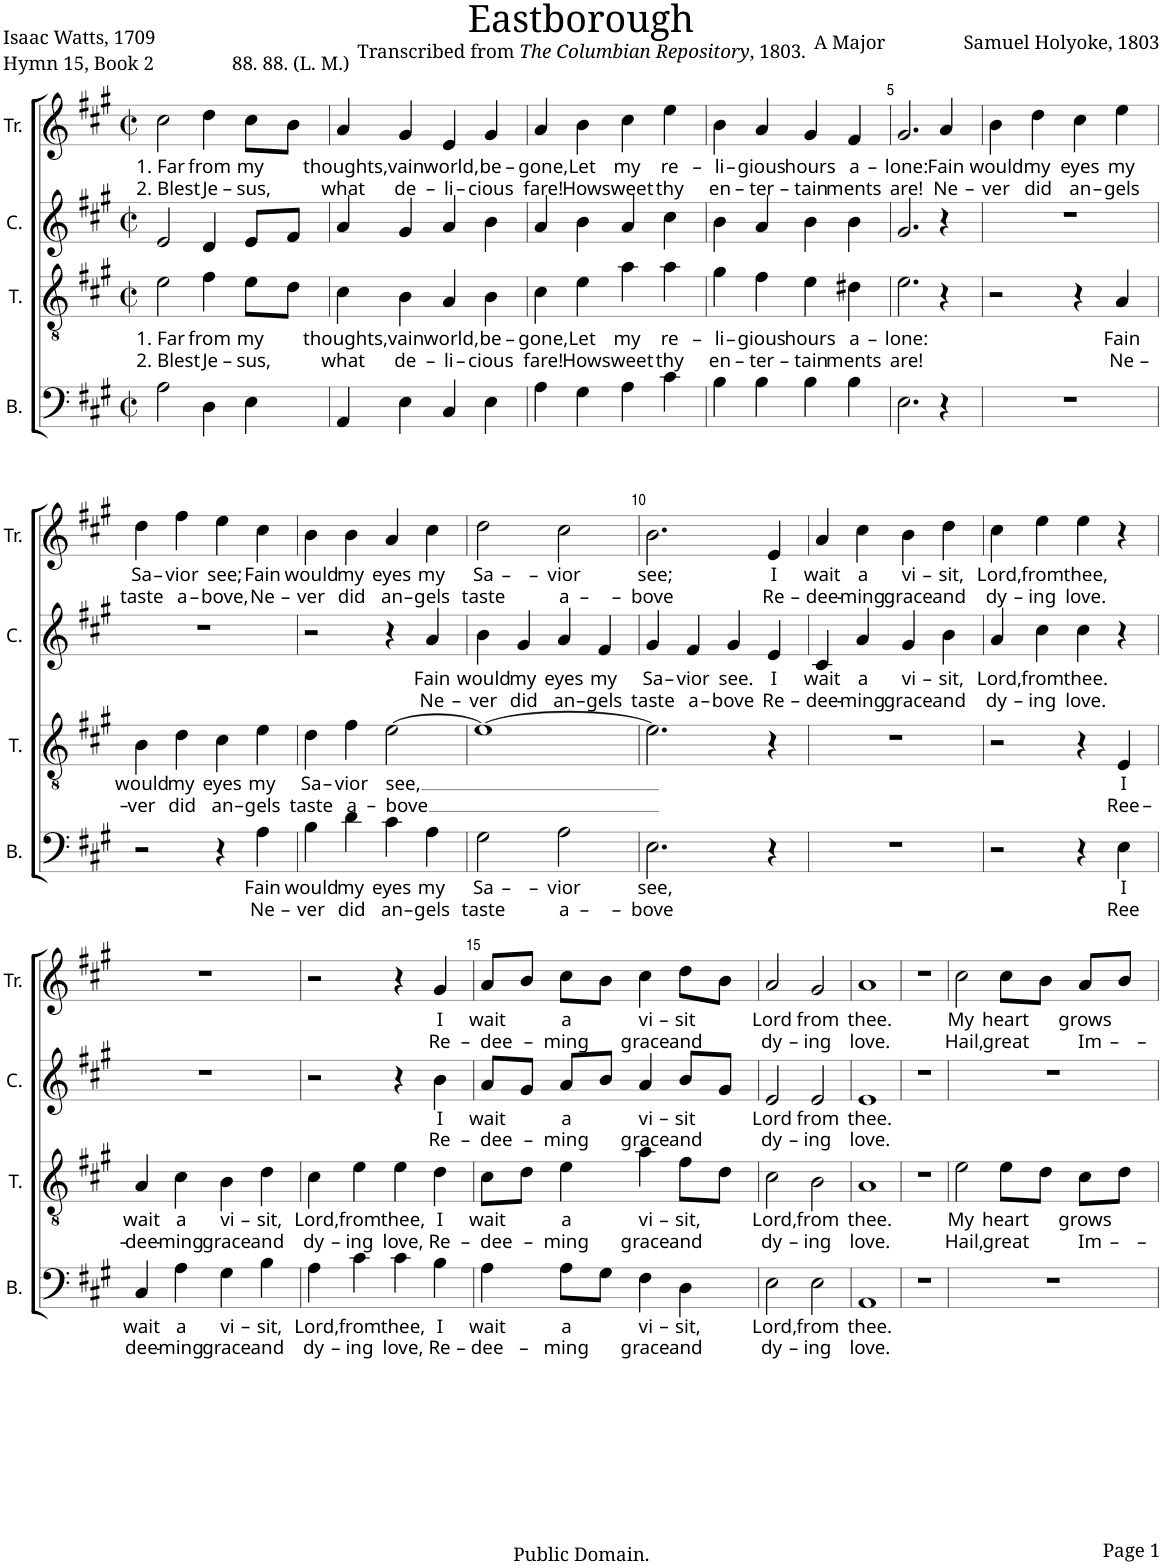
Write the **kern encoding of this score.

**kern	**text	**text	**kern	**text	**text	**kern	**text	**text	**kern	**text	**text
*part4	*part4	*part4	*part3	*part3	*part3	*part2	*part2	*part2	*part1	*part1	*part1
*staff4	*staff4	*staff4	*staff3	*staff3	*staff3	*staff2	*staff2	*staff2	*staff1	*staff1	*staff1
*I"B.	*	*	*I"T.	*	*	*I"C.	*	*	*I"Tr.	*	*
*I'B.	*	*	*I'T.	*	*	*I'C.	*	*	*I'Tr.	*	*
*clefF4	*	*	*clefGv2	*	*	*clefG2	*	*	*clefG2	*	*
*k[f#c#g#]	*	*	*k[f#c#g#]	*	*	*k[f#c#g#]	*	*	*k[f#c#g#]	*	*
*M2/2	*	*	*M2/2	*	*	*M2/2	*	*	*M2/2	*	*
*met(c|)	*	*	*met(c|)	*	*	*met(c|)	*	*	*met(c|)	*	*
=1	=1	=1	=1	=1	=1	=1	=1	=1	=1	=1	=1
!	!	!	!	!LO:LY:b	!LO:LY:b	!	!	!	!	!LO:LY:b	!LO:LY:b
2A\	.	.	2e\	1. Far	2. Blest	2e/	.	.	2cc#\	1. Far	2. Blest
!	!	!	!	!LO:LY:b	!LO:LY:b	!	!	!	!	!LO:LY:b	!LO:LY:b
4D\	.	.	4f#\	from	Je-	4d/	.	.	4dd\	from	Je-
!	!	!	!	!LO:LY:b	!LO:LY:b	!	!	!	!	!LO:LY:b	!LO:LY:b
4E\	.	.	8e\L	my	-sus,	8e/L	.	.	8cc#\L	my	-sus,
.	.	.	8d\J	.	.	8f#/J	.	.	8b\J	.	.
=2	=2	=2	=2	=2	=2	=2	=2	=2	=2	=2	=2
!	!	!	!	!LO:LY:b	!LO:LY:b	!	!	!	!	!LO:LY:b	!LO:LY:b
4AA/	.	.	4c#\	thoughts,	what	4a/	.	.	4a/	thoughts,	what
!	!	!	!	!LO:LY:b	!LO:LY:b	!	!	!	!	!LO:LY:b	!LO:LY:b
4E\	.	.	4B\	vain	de-	4g#/	.	.	4g#/	vain	de-
!	!	!	!	!LO:LY:b	!LO:LY:b	!	!	!	!	!LO:LY:b	!LO:LY:b
4C#/	.	.	4A/	world,	-li-	4a/	.	.	4e/	world,	-li-
!	!	!	!	!LO:LY:b	!LO:LY:b	!	!	!	!	!LO:LY:b	!LO:LY:b
4E\	.	.	4B\	be-	-cious	4b\	.	.	4g#/	be-	-cious
=3	=3	=3	=3	=3	=3	=3	=3	=3	=3	=3	=3
!	!	!	!	!LO:LY:b	!LO:LY:b	!	!	!	!	!LO:LY:b	!LO:LY:b
4A\	.	.	4c#\	-gone,	fare!	4a/	.	.	4a/	-gone,	fare!
!	!	!	!	!LO:LY:b	!LO:LY:b	!	!	!	!	!LO:LY:b	!LO:LY:b
4G#\	.	.	4e\	Let	How	4b\	.	.	4b\	Let	How
!	!	!	!	!LO:LY:b	!LO:LY:b	!	!	!	!	!LO:LY:b	!LO:LY:b
4A\	.	.	4a\	my	sweet	4a/	.	.	4cc#\	my	sweet
!	!	!	!	!LO:LY:b	!LO:LY:b	!	!	!	!	!LO:LY:b	!LO:LY:b
4c#\	.	.	4a\	re-	thy	4cc#\	.	.	4ee\	re-	thy
=4	=4	=4	=4	=4	=4	=4	=4	=4	=4	=4	=4
!	!	!	!	!LO:LY:b	!LO:LY:b	!	!	!	!	!LO:LY:b	!LO:LY:b
4B\	.	.	4g#\	-li-	en-	4b\	.	.	4b\	-li-	en-
!	!	!	!	!LO:LY:b	!LO:LY:b	!	!	!	!	!LO:LY:b	!LO:LY:b
4B\	.	.	4f#\	-gious	-ter-	4a/	.	.	4a/	-gious	-ter-
!	!	!	!	!LO:LY:b	!LO:LY:b	!	!	!	!	!LO:LY:b	!LO:LY:b
4B\	.	.	4e\	hours	-tain-	4b\	.	.	4g#/	hours	-tain-
!	!	!	!	!LO:LY:b	!LO:LY:b	!	!	!	!	!LO:LY:b	!LO:LY:b
4B\	.	.	4d#X\	a-	-ments	4b\	.	.	4f#/	a-	-ments
=5	=5	=5	=5	=5	=5	=5	=5	=5	=5	=5	=5
!	!	!	!	!LO:LY:b	!LO:LY:b	!	!	!	!	!LO:LY:b	!LO:LY:b
2.E\	.	.	2.e\	-lone:	are!	2.g#/	.	.	2.g#/	-lone:	are!
!	!	!	!	!	!	!	!	!	!	!LO:LY:b	!LO:LY:b
4r	.	.	4r	.	.	4r	.	.	4a/	Fain	Ne-
=6	=6	=6	=6	=6	=6	=6	=6	=6	=6	=6	=6
!	!	!	!	!	!	!	!	!	!	!LO:LY:b	!LO:LY:b
1r	.	.	2r	.	.	1r	.	.	4b\	would	-ver
!	!	!	!	!	!	!	!	!	!	!LO:LY:b	!LO:LY:b
.	.	.	.	.	.	.	.	.	4dd\	my	did
!	!	!	!	!	!	!	!	!	!	!LO:LY:b	!LO:LY:b
.	.	.	4r	.	.	.	.	.	4cc#\	eyes	an-
!	!	!	!	!LO:LY:b	!LO:LY:b	!	!	!	!	!LO:LY:b	!LO:LY:b
.	.	.	4A/	Fain	Ne-	.	.	.	4ee\	my	-gels
!!LO:LB:g=z
=7	=7	=7	=7	=7	=7	=7	=7	=7	=7	=7	=7
!	!	!	!	!LO:LY:b	!LO:LY:b	!	!	!	!	!LO:LY:b	!LO:LY:b
2r	.	.	4B\	would	-ver	1r	.	.	4dd\	Sa-	taste
!	!	!	!	!LO:LY:b	!LO:LY:b	!	!	!	!	!LO:LY:b	!LO:LY:b
.	.	.	4d\	my	did	.	.	.	4ff#\	-vior	a-
!	!	!	!	!LO:LY:b	!LO:LY:b	!	!	!	!	!LO:LY:b	!LO:LY:b
4r	.	.	4c#\	eyes	an-	.	.	.	4ee\	see;	-bove,
!	!LO:LY:b	!LO:LY:b	!	!LO:LY:b	!LO:LY:b	!	!	!	!	!LO:LY:b	!LO:LY:b
4A\	Fain	Ne-	4e\	my	-gels	.	.	.	4cc#\	Fain	Ne-
=8	=8	=8	=8	=8	=8	=8	=8	=8	=8	=8	=8
!	!LO:LY:b	!LO:LY:b	!	!LO:LY:b	!LO:LY:b	!	!	!	!	!LO:LY:b	!LO:LY:b
4B\	would	-ver	4d\	Sa-	taste	2r	.	.	4b\	would	-ver
!	!LO:LY:b	!LO:LY:b	!	!LO:LY:b	!LO:LY:b	!	!	!	!	!LO:LY:b	!LO:LY:b
4d\	my	did	4f#\	-vior	a-	.	.	.	4b\	my	did
!	!LO:LY:b	!LO:LY:b	!	!LO:LY:b	!LO:LY:b	!	!	!	!	!LO:LY:b	!LO:LY:b
4c#\	eyes	an-	[2e\	see,	-bove	4r	.	.	4a/	eyes	an-
!	!LO:LY:b	!LO:LY:b	!	!	!	!	!LO:LY:b	!LO:LY:b	!	!LO:LY:b	!LO:LY:b
4A\	my	-gels	.	.	.	4a/	Fain	Ne-	4cc#\	my	-gels
=9	=9	=9	=9	=9	=9	=9	=9	=9	=9	=9	=9
!	!LO:LY:b	!LO:LY:b	!	!	!	!	!LO:LY:b	!LO:LY:b	!	!LO:LY:b	!LO:LY:b
2G#\	Sa-	taste	1e_	.	.	4b\	would	-ver	2dd\	Sa-	taste
!	!	!	!	!	!	!	!LO:LY:b	!LO:LY:b	!	!	!
.	.	.	.	.	.	4g#/	my	did	.	.	.
!	!LO:LY:b	!LO:LY:b	!	!	!	!	!LO:LY:b	!LO:LY:b	!	!LO:LY:b	!LO:LY:b
2A\	-vior	a-	.	.	.	4a/	eyes	an-	2cc#\	-vior	a-
!	!	!	!	!	!	!	!LO:LY:b	!LO:LY:b	!	!	!
.	.	.	.	.	.	4f#/	my	-gels	.	.	.
=10	=10	=10	=10	=10	=10	=10	=10	=10	=10	=10	=10
!	!LO:LY:b	!LO:LY:b	!	!	!	!	!LO:LY:b	!LO:LY:b	!	!LO:LY:b	!LO:LY:b
2.E\	see,	-bove	2.e\]	.	.	4g#/	Sa-	taste	2.b\	see;	-bove
!	!	!	!	!	!	!	!LO:LY:b	!LO:LY:b	!	!	!
.	.	.	.	.	.	4f#/	-vior	a-	.	.	.
!	!	!	!	!	!	!	!LO:LY:b	!LO:LY:b	!	!	!
.	.	.	.	.	.	4g#/	see.	-bove	.	.	.
!	!	!	!	!	!	!	!LO:LY:b	!LO:LY:b	!	!LO:LY:b	!LO:LY:b
4r	.	.	4r	.	.	4e/	I	Re-	4e/	I	Re-
=11	=11	=11	=11	=11	=11	=11	=11	=11	=11	=11	=11
!	!	!	!	!	!	!	!LO:LY:b	!LO:LY:b	!	!LO:LY:b	!LO:LY:b
1r	.	.	1r	.	.	4c#/	wait	-dee-	4a/	wait	-dee-
!	!	!	!	!	!	!	!LO:LY:b	!LO:LY:b	!	!LO:LY:b	!LO:LY:b
.	.	.	.	.	.	4a/	a	-ming	4cc#\	a	-ming
!	!	!	!	!	!	!	!LO:LY:b	!LO:LY:b	!	!LO:LY:b	!LO:LY:b
.	.	.	.	.	.	4g#/	vi-	grace	4b\	vi-	grace
!	!	!	!	!	!	!	!LO:LY:b	!LO:LY:b	!	!LO:LY:b	!LO:LY:b
.	.	.	.	.	.	4b\	-sit,	and	4dd\	-sit,	and
=12	=12	=12	=12	=12	=12	=12	=12	=12	=12	=12	=12
!	!	!	!	!	!	!	!LO:LY:b	!LO:LY:b	!	!LO:LY:b	!LO:LY:b
2r	.	.	2r	.	.	4a/	Lord,	dy-	4cc#\	Lord,	dy-
!	!	!	!	!	!	!	!LO:LY:b	!LO:LY:b	!	!LO:LY:b	!LO:LY:b
.	.	.	.	.	.	4cc#\	from	-ing	4ee\	from	-ing
!	!	!	!	!	!	!	!LO:LY:b	!LO:LY:b	!	!LO:LY:b	!LO:LY:b
4r	.	.	4r	.	.	4cc#\	thee.	love.	4ee\	thee,	love.
!	!LO:LY:b	!LO:LY:b	!	!LO:LY:b	!LO:LY:b	!	!	!	!	!	!
4E\	I	Ree	4E/	I	Ree-	4r	.	.	4r	.	.
!!LO:LB:g=z
=13	=13	=13	=13	=13	=13	=13	=13	=13	=13	=13	=13
!	!LO:LY:b	!LO:LY:b	!	!LO:LY:b	!LO:LY:b	!	!	!	!	!	!
4C#/	wait	-dee-	4A/	wait	-dee-	1r	.	.	1r	.	.
!	!LO:LY:b	!LO:LY:b	!	!LO:LY:b	!LO:LY:b	!	!	!	!	!	!
4A\	a	-ming	4c#\	a	-ming	.	.	.	.	.	.
!	!LO:LY:b	!LO:LY:b	!	!LO:LY:b	!LO:LY:b	!	!	!	!	!	!
4G#\	vi-	grace	4B\	vi-	grace	.	.	.	.	.	.
!	!LO:LY:b	!LO:LY:b	!	!LO:LY:b	!LO:LY:b	!	!	!	!	!	!
4B\	-sit,	and	4d\	-sit,	and	.	.	.	.	.	.
=14	=14	=14	=14	=14	=14	=14	=14	=14	=14	=14	=14
!	!LO:LY:b	!LO:LY:b	!	!LO:LY:b	!LO:LY:b	!	!	!	!	!	!
4A\	Lord,	dy-	4c#\	Lord,	dy-	2r	.	.	2r	.	.
!	!LO:LY:b	!LO:LY:b	!	!LO:LY:b	!LO:LY:b	!	!	!	!	!	!
4c#\	from	-ing	4e\	from	-ing	.	.	.	.	.	.
!	!LO:LY:b	!LO:LY:b	!	!LO:LY:b	!LO:LY:b	!	!	!	!	!	!
4c#\	thee,	love,	4e\	thee,	love,	4r	.	.	4r	.	.
!	!LO:LY:b	!LO:LY:b	!	!LO:LY:b	!LO:LY:b	!	!LO:LY:b	!LO:LY:b	!	!LO:LY:b	!LO:LY:b
4B\	I	Re-	4d\	I	Re-	4b\	I	Re-	4g#/	I	Re-
=15	=15	=15	=15	=15	=15	=15	=15	=15	=15	=15	=15
!	!LO:LY:b	!LO:LY:b	!	!LO:LY:b	!LO:LY:b	!	!LO:LY:b	!LO:LY:b	!	!LO:LY:b	!LO:LY:b
4A\	wait	-dee-	8c#\L	wait	-dee-	8a/L	wait	-dee-	8a/L	wait	-dee-
.	.	.	8d\J	.	.	8g#/J	.	.	8b/J	.	.
!	!LO:LY:b	!LO:LY:b	!	!LO:LY:b	!LO:LY:b	!	!LO:LY:b	!LO:LY:b	!	!LO:LY:b	!LO:LY:b
8A\L	a	-ming	4e\	a	-ming	8a/L	a	-ming	8cc#\L	a	-ming
8G#\J	.	.	.	.	.	8b/J	.	.	8b\J	.	.
!	!LO:LY:b	!LO:LY:b	!	!LO:LY:b	!LO:LY:b	!	!LO:LY:b	!LO:LY:b	!	!LO:LY:b	!LO:LY:b
4F#\	vi-	grace	4a\	vi-	grace	4a/	vi-	grace	4cc#\	vi-	grace
!	!LO:LY:b	!LO:LY:b	!	!LO:LY:b	!LO:LY:b	!	!LO:LY:b	!LO:LY:b	!	!LO:LY:b	!LO:LY:b
4D\	-sit,	and	8f#\L	-sit,	and	8b/L	-sit	and	8dd\L	-sit	and
.	.	.	8d\J	.	.	8g#/J	.	.	8b\J	.	.
=16	=16	=16	=16	=16	=16	=16	=16	=16	=16	=16	=16
!	!LO:LY:b	!LO:LY:b	!	!LO:LY:b	!LO:LY:b	!	!LO:LY:b	!LO:LY:b	!	!LO:LY:b	!LO:LY:b
2E\	Lord,	dy-	2c#\	Lord,	dy-	2e/	Lord	dy-	2a/	Lord	dy-
!	!LO:LY:b	!LO:LY:b	!	!LO:LY:b	!LO:LY:b	!	!LO:LY:b	!LO:LY:b	!	!LO:LY:b	!LO:LY:b
2E\	from	-ing	2B\	from	-ing	2e/	from	-ing	2g#/	from	-ing
=17	=17	=17	=17	=17	=17	=17	=17	=17	=17	=17	=17
!	!LO:LY:b	!LO:LY:b	!	!LO:LY:b	!LO:LY:b	!	!LO:LY:b	!LO:LY:b	!	!LO:LY:b	!LO:LY:b
1AA	thee.	love.	1A	thee.	love.	1e	thee.	love.	1a	thee.	love.
=18	=18	=18	=18	=18	=18	=18	=18	=18	=18	=18	=18
1r	.	.	1r	.	.	1r	.	.	1r	.	.
=19	=19	=19	=19	=19	=19	=19	=19	=19	=19	=19	=19
!	!	!	!	!LO:LY:b	!LO:LY:b	!	!	!	!	!LO:LY:b	!LO:LY:b
1r	.	.	2e\	My	Hail,	1r	.	.	2cc#\	My	Hail,
!	!	!	!	!LO:LY:b	!LO:LY:b	!	!	!	!	!LO:LY:b	!LO:LY:b
.	.	.	8e\L	heart	great	.	.	.	8cc#\L	heart	great
.	.	.	8d\J	.	.	.	.	.	8b\J	.	.
!	!	!	!	!LO:LY:b	!LO:LY:b	!	!	!	!	!LO:LY:b	!LO:LY:b
.	.	.	8c#\L	grows	Im-	.	.	.	8a/L	grows	Im-
.	.	.	8d\J	.	.	.	.	.	8b/J	.	.
=	=	=	=	=	=	=	=	=	=	=	=
*-	*-	*-	*-	*-	*-	*-	*-	*-	*-	*-	*-
